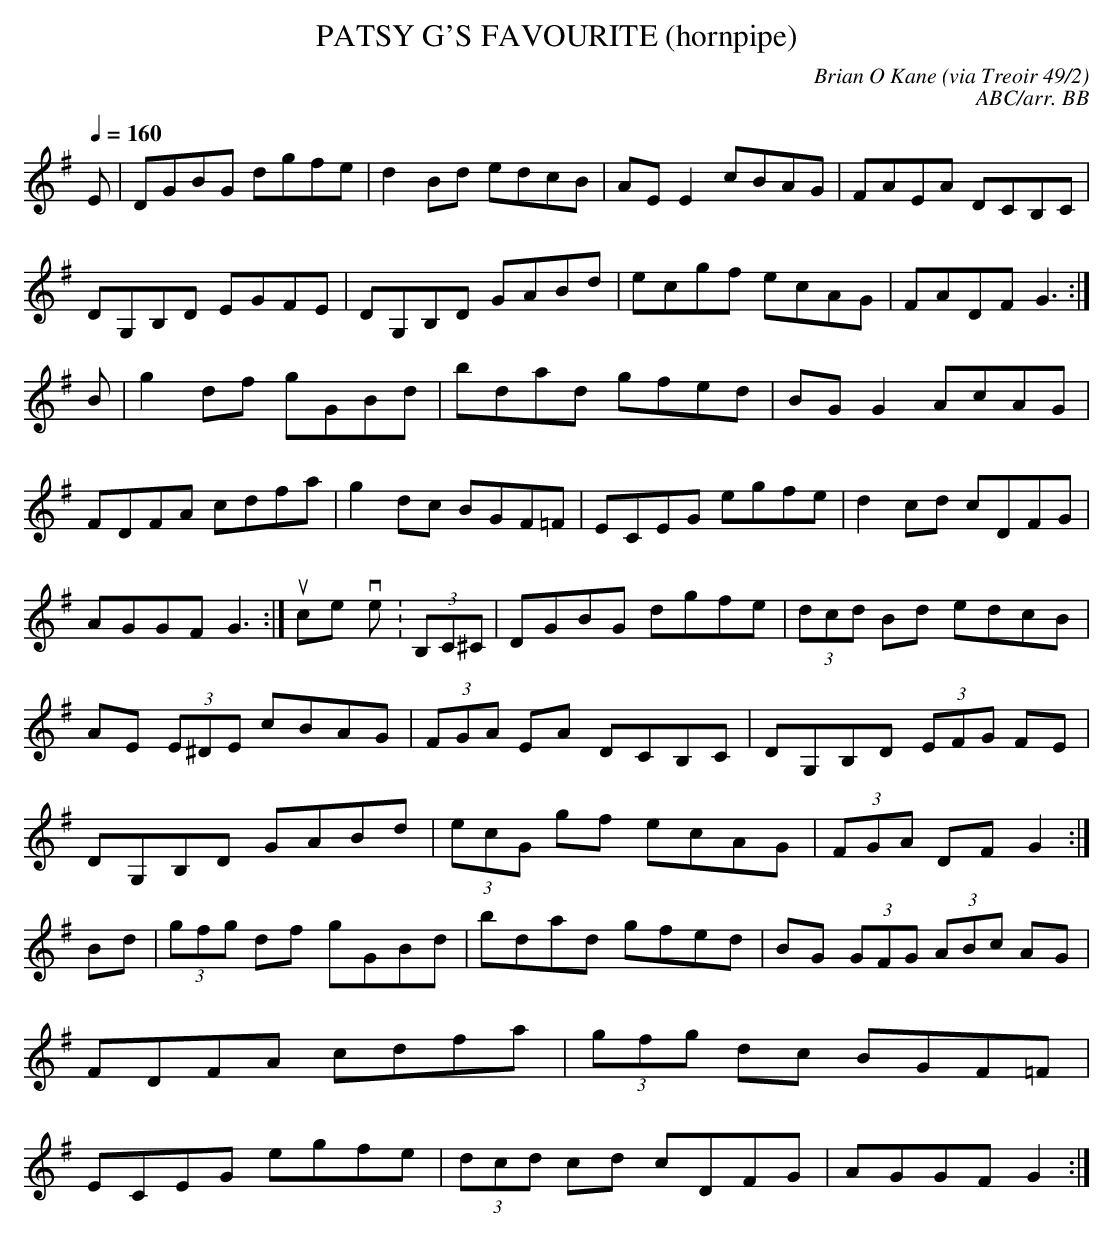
X:1
T:PATSY G'S FAVOURITE (hornpipe)\
C:Brian O Kane (via Treoir 49/2)\
C:ABC/arr. BB\
Q:1/4=160\
M:C\
K:G\
E|DGBG dgfe|d2Bd edcB|AEE2 cBAG|FAEA DCB,C|\
DG,B,D EGFE|DG,B,D GABd|ecgf ecAG|FADF G3:|\
B|g2df gGBd|bdad gfed |BGG2 AcAG|FDFA cdfa|\
g2dc BGF=F|ECEG egfe|d2cd cDFG|AGGF G3:|\
\
\
\
source version:\
(3B,C^C|DGBG dgfe|(3dcd Bd edcB|AE (3E^DE cBAG|(3FGA EA DCB,C|\
DG,B,D (3EFG FE|DG,B,D GABd|(3ecG gf ecAG|(3FGA DF G2:|\
Bd|(3gfg df gGBd|bdad gfed | BG (3GFG (3ABc AG|FDFA cdfa|\
(3gfg dc BGF=F|ECEG egfe|(3dcd cd cDFG|AGGF G2:|\
\
\
